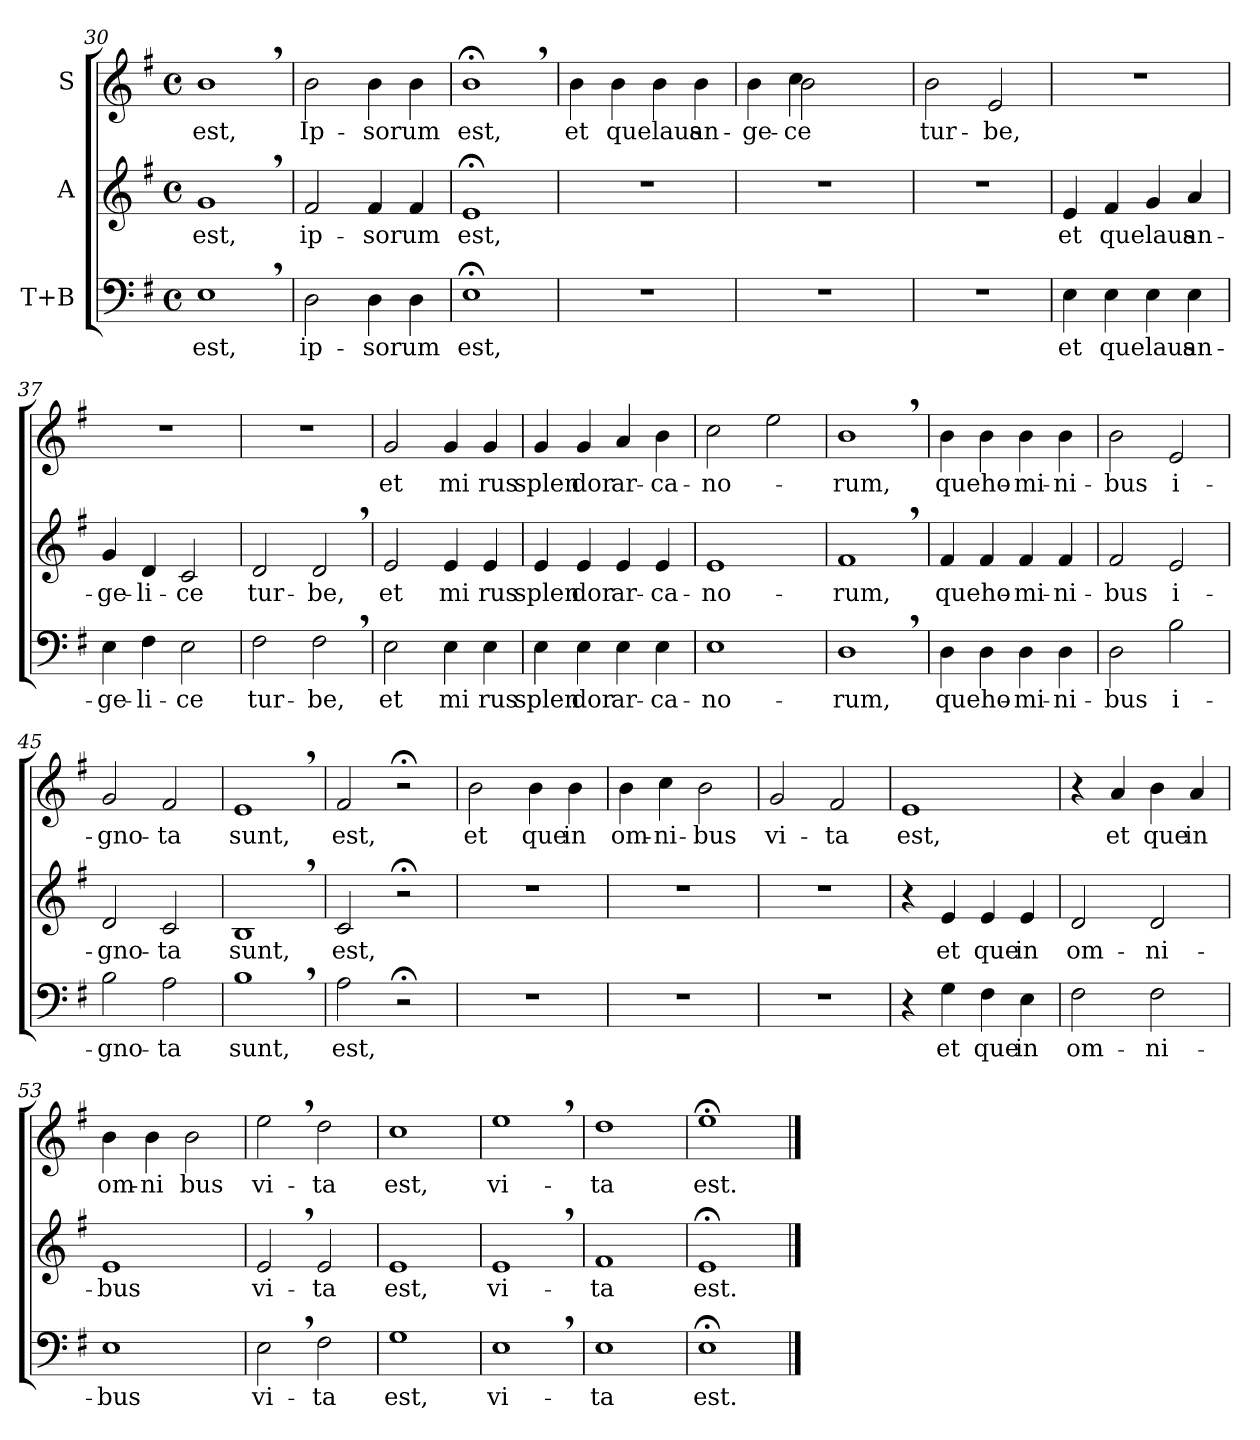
**kern	**text	**kern	**text	**kern	**text
*part3	*part3	*part2	*part2	*part1	*part1
*staff3	*staff3	*staff2	*staff2	*staff1	*staff1
*I"T+B	*	*I"A	*	*I"S	*
*clefF4	*	*clefG2	*	*clefG2	*
*k[f#]	*	*k[f#]	*	*k[f#]	*
*G:	*	*G:	*	*G:	*
*M4/4	*	*M4/4	*	*M4/4	*
*met(c)	*	*met(c)	*	*met(c)	*
=30	=30	=30	=30	=30	=30
!	!LO:LY:b	!	!LO:LY:b	!	!LO:LY:b
1E,>	est,	1g,>	est,	1b,>	est,
=31	=31	=31	=31	=31	=31
!	!LO:LY:b	!	!LO:LY:b	!	!LO:LY:b
2D\	ip-	2f#/	ip-	2b\	Ip-
!	!LO:LY:b	!	!LO:LY:b	!	!LO:LY:b
4D\	-sorum	4f#/	-sorum	4b\	-sorum
4D\	.	4f#/	.	4b\	.
=32	=32	=32	=32	=32	=32
!	!LO:LY:b	!	!LO:LY:b	!	!LO:LY:b
1E;<	est,	1e;	est,	1b;<,>	est,
=33	=33	=33	=33	=33	=33
!	!	!	!	!	!LO:LY:b
1r	.	1r	.	4b\	et
!	!	!	!	!	!LO:LY:b
.	.	.	.	4b\	quelaus
.	.	.	.	4b\	.
!	!	!	!	!	!LO:LY:b
.	.	.	.	4b\	an-
=34	=34	=34	=34	=34	=34
!LO:N:vis=1	!	!LO:N:vis=1	!	!	!LO:LY:b
*	*	*	*	*^	*
1r	.	1r	.	4b\	4ryy	-ge-
!	!	!	!	!	!	!LO:LY:b
!	!	!	!	!	!	!LO:LY:b
.	.	.	.	4cc\	2b\	-ce
.	.	.	.	4ryy	.	.
.	.	.	.	4ryy	4ryy	.
!!LO:LB:g=z
=35	=35	=35	=35	=35	=35	=35
!	!	!	!	!	!	!LO:LY:b
*	*	*	*	*v	*v	*
1r	.	1r	.	2b\	tur-
!	!	!	!	!	!LO:LY:b
.	.	.	.	2e/	-be,
=36	=36	=36	=36	=36	=36
!	!LO:LY:b	!	!LO:LY:b	!	!
4E\	et	4e/	et	1r	.
!	!LO:LY:b	!	!LO:LY:b	!	!
4E\	quelaus	4f#/	quelaus	.	.
4E\	.	4g/	.	.	.
!	!LO:LY:b	!	!LO:LY:b	!	!
4E\	an-	4a/	an-	.	.
=37	=37	=37	=37	=37	=37
!	!LO:LY:b	!	!LO:LY:b	!	!
4E\	-ge-	4g/	-ge-	1r	.
!	!LO:LY:b	!	!LO:LY:b	!	!
4F#\	-li-	4d/	-li-	.	.
!	!LO:LY:b	!	!LO:LY:b	!	!
2E\	-ce	2c/	-ce	.	.
=38	=38	=38	=38	=38	=38
!	!LO:LY:b	!	!LO:LY:b	!	!
2F#\	tur-	2d/	tur-	1r	.
!	!LO:LY:b	!	!LO:LY:b	!	!
2F#,>\	-be,	2d,>/	-be,	.	.
=39	=39	=39	=39	=39	=39
!	!LO:LY:b	!	!LO:LY:b	!	!LO:LY:b
2E\	et	2e/	et	2g/	et
!	!LO:LY:b	!	!LO:LY:b	!	!LO:LY:b
4E\	mi	4e/	mi	4g/	mi
!	!LO:LY:b	!	!LO:LY:b	!	!LO:LY:b
4E\	rus	4e/	rus	4g/	rus
=40	=40	=40	=40	=40	=40
!	!LO:LY:b	!	!LO:LY:b	!	!LO:LY:b
4E\	splen	4e/	splen	4g/	splen
!	!LO:LY:b	!	!LO:LY:b	!	!LO:LY:b
4E\	dor	4e/	dor	4g/	dor
!	!LO:LY:b	!	!LO:LY:b	!	!LO:LY:b
4E\	ar-	4e/	ar-	4a/	ar-
!	!LO:LY:b	!	!LO:LY:b	!	!LO:LY:b
4E\	-ca-	4e/	-ca-	4b\	-ca-
=41	=41	=41	=41	=41	=41
!	!LO:LY:b	!	!LO:LY:b	!	!LO:LY:b
1E	-no-	1e	-no-	2cc\	-no-
.	.	.	.	2ee\	.
=42	=42	=42	=42	=42	=42
!	!LO:LY:b	!	!LO:LY:b	!	!LO:LY:b
1D,>	-rum,	1f#,>	-rum,	1b,>	-rum,
=43	=43	=43	=43	=43	=43
!	!LO:LY:b	!	!LO:LY:b	!	!LO:LY:b
4D\	queho-	4f#/	queho-	4b\	queho-
4D\	.	4f#/	.	4b\	.
!	!LO:LY:b	!	!LO:LY:b	!	!LO:LY:b
4D\	-mi-	4f#/	-mi-	4b\	-mi-
!	!LO:LY:b	!	!LO:LY:b	!	!LO:LY:b
4D\	-ni-	4f#/	-ni-	4b\	-ni-
=44	=44	=44	=44	=44	=44
!	!LO:LY:b	!	!LO:LY:b	!	!LO:LY:b
2D\	-bus	2f#/	-bus	2b\	-bus
!	!LO:LY:b:rj	!	!LO:LY:b:rj	!	!LO:LY:b:rj
2B\	i-	2e/	i-	2e/	i-
=45	=45	=45	=45	=45	=45
!	!LO:LY:b	!	!LO:LY:b	!	!LO:LY:b
2B\	-gno-	2d/	-gno-	2g/	-gno-
!	!LO:LY:b	!	!LO:LY:b	!	!LO:LY:b
2A\	-ta	2c/	-ta	2f#/	-ta
=46	=46	=46	=46	=46	=46
!	!LO:LY:b	!	!LO:LY:b	!	!LO:LY:b
1B,<	sunt,	1B,<	sunt,	1e,>	sunt,
!!LO:LB:g=z
=47	=47	=47	=47	=47	=47
!	!LO:LY:b	!	!LO:LY:b	!	!LO:LY:b
2A\	est,	2c/	est,	2f#/	est,
2r;<	.	2r;<	.	2r;<	.
=48	=48	=48	=48	=48	=48
!	!	!	!	!	!LO:LY:b
1r	.	1r	.	2b\	et
!	!	!	!	!	!LO:LY:b
.	.	.	.	4b\	que
!	!	!	!	!	!LO:LY:b
.	.	.	.	4b\	in
=49	=49	=49	=49	=49	=49
!	!	!	!	!	!LO:LY:b
1r	.	1r	.	4b\	om-
!	!	!	!	!	!LO:LY:b
.	.	.	.	4cc\	-ni-
!	!	!	!	!	!LO:LY:b
.	.	.	.	2b\	-bus
=50	=50	=50	=50	=50	=50
!	!	!	!	!	!LO:LY:b
1r	.	1r	.	2g/	vi-
!	!	!	!	!	!LO:LY:b
.	.	.	.	2f#/	-ta
=51	=51	=51	=51	=51	=51
!	!	!	!	!	!LO:LY:b
4r	.	4r	.	1e	est,
!	!LO:LY:b	!	!LO:LY:b	!	!
4G\	et	4e/	et	.	.
!	!LO:LY:b	!	!LO:LY:b	!	!
4F#\	que	4e/	que	.	.
!	!LO:LY:b	!	!LO:LY:b	!	!
4E\	in	4e/	in	.	.
=52	=52	=52	=52	=52	=52
!	!LO:LY:b	!	!LO:LY:b	!	!
2F#\	om-	2d/	om-	4r	.
!	!	!	!	!	!LO:LY:b
.	.	.	.	4a/	et
!	!LO:LY:b	!	!LO:LY:b	!	!LO:LY:b
2F#\	-ni-	2d/	-ni-	4b\	que
!	!	!	!	!	!LO:LY:b
.	.	.	.	4a/	in
=53	=53	=53	=53	=53	=53
!	!LO:LY:b	!	!LO:LY:b	!	!LO:LY:b
1E	-bus	1e	-bus	4b\	om-
!	!	!	!	!	!LO:LY:b
.	.	.	.	4b\	-ni
!	!	!	!	!	!LO:LY:b
.	.	.	.	2b\	bus
=54	=54	=54	=54	=54	=54
!	!LO:LY:b	!	!LO:LY:b	!	!LO:LY:b
2E,>\	vi-	2e,>/	vi-	2ee,>\	vi-
!	!LO:LY:b	!	!LO:LY:b	!	!LO:LY:b
2F#\	-ta	2e/	-ta	2dd\	-ta
=55	=55	=55	=55	=55	=55
!	!LO:LY:b	!	!LO:LY:b	!	!LO:LY:b
1G	est,	1e	est,	1cc	est,
=56	=56	=56	=56	=56	=56
!	!LO:LY:b	!	!LO:LY:b	!	!LO:LY:b
1E,>	vi-	1e,>	vi-	1ee,>	vi-
=57	=57	=57	=57	=57	=57
!	!LO:LY:b	!	!LO:LY:b	!	!LO:LY:b
1E	-ta	1f#	-ta	1dd	-ta
=58	=58	=58	=58	=58	=58
!	!LO:LY:b	!	!LO:LY:b	!	!LO:LY:b
1E;<	est.	1e;	est.	1ee;<	est.
==	==	==	==	==	==
*-	*-	*-	*-	*-	*-
